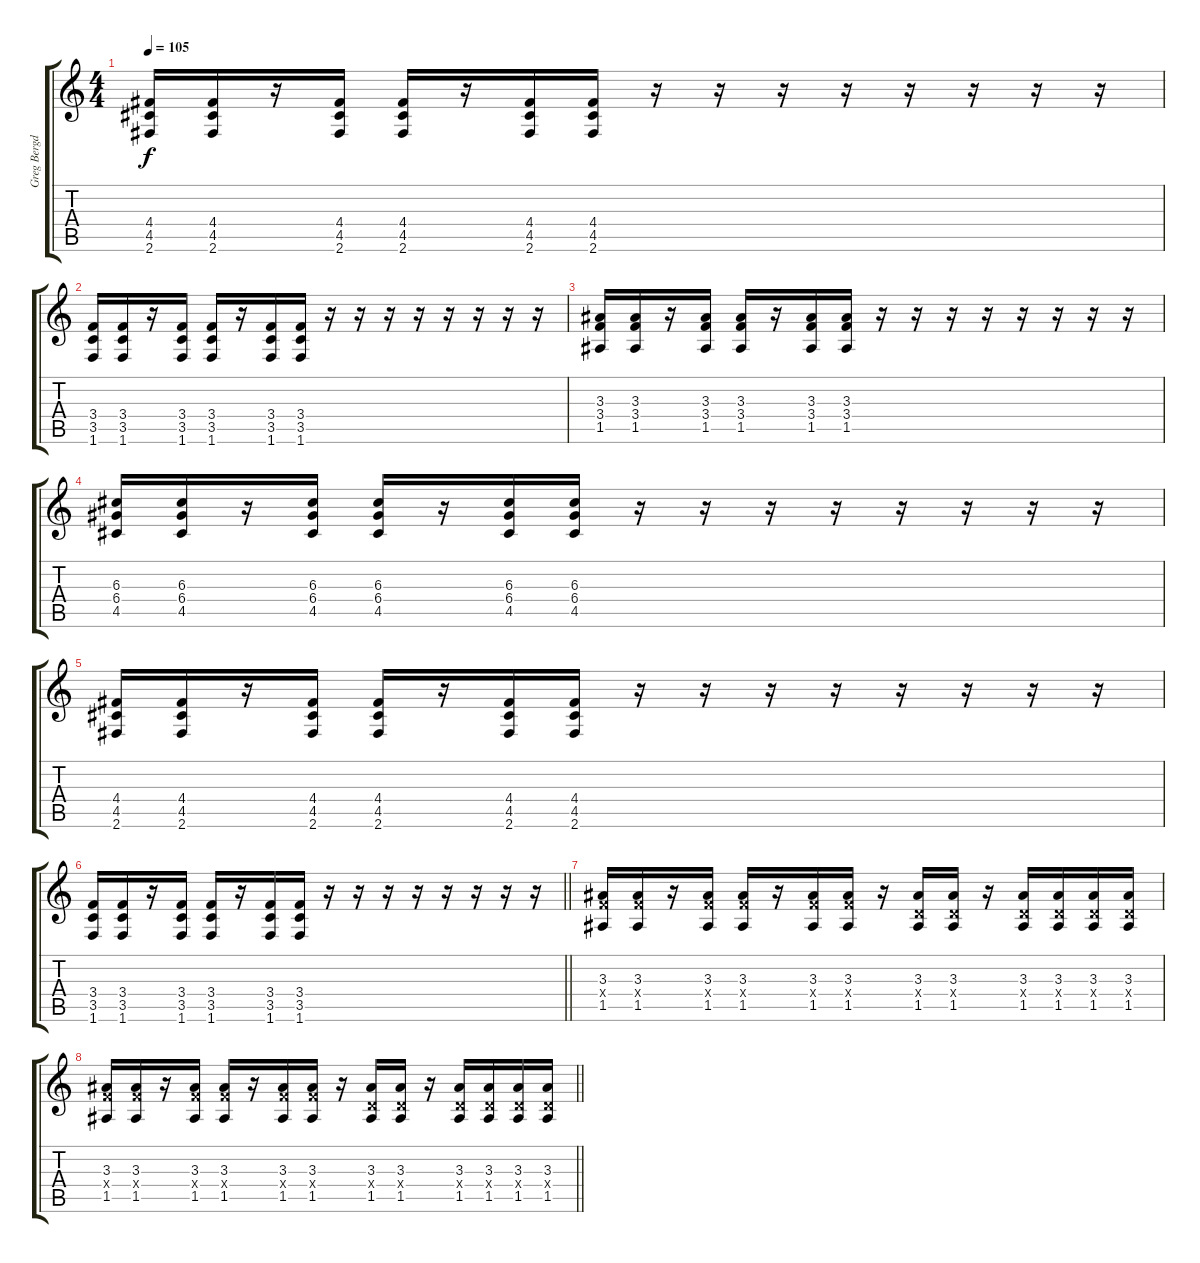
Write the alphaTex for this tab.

\track ("Greg Bergdorf" "Greg Bergd") {instrument distortionguitar}
\staff {score tabs}
\tuning (E4 B3 G3 D3 A2 E2) {hide}
\ts (4 4)
\tempo 105
\clef g2
\ks c
(4.4 4.5 2.6).16{dy f} (4.4 4.5 2.6).16 r.16 (4.4 4.5 2.6).16 (4.4 4.5 2.6).16 r.16 (4.4 4.5 2.6).16 (4.4 4.5 2.6).16 r.16 r.16 r.16 r.16 r.16 r.16 r.16 r.16 |
(3.4 3.5 1.6).16 (3.4 3.5 1.6).16 r.16 (3.4 3.5 1.6).16 (3.4 3.5 1.6).16 r.16 (3.4 3.5 1.6).16 (3.4 3.5 1.6).16 r.16 r.16 r.16 r.16 r.16 r.16 r.16 r.16 |
(3.3 3.4 1.5).16 (3.3 3.4 1.5).16 r.16 (3.3 3.4 1.5).16 (3.3 3.4 1.5).16 r.16 (3.3 3.4 1.5).16 (3.3 3.4 1.5).16 r.16 r.16 r.16 r.16 r.16 r.16 r.16 r.16 |
(6.3 6.4 4.5).16 (6.3 6.4 4.5).16 r.16 (6.3 6.4 4.5).16 (6.3 6.4 4.5).16 r.16 (6.3 6.4 4.5).16 (6.3 6.4 4.5).16 r.16 r.16 r.16 r.16 r.16 r.16 r.16 r.16 |
(4.4 4.5 2.6).16 (4.4 4.5 2.6).16 r.16 (4.4 4.5 2.6).16 (4.4 4.5 2.6).16 r.16 (4.4 4.5 2.6).16 (4.4 4.5 2.6).16 r.16 r.16 r.16 r.16 r.16 r.16 r.16 r.16 |
\barLineRight lightlight
(3.4 3.5 1.6).16 (3.4 3.5 1.6).16 r.16 (3.4 3.5 1.6).16 (3.4 3.5 1.6).16 r.16 (3.4 3.5 1.6).16 (3.4 3.5 1.6).16 r.16 r.16 r.16 r.16 r.16 r.16 r.16 r.16 |
\section ("" "")
(3.3 3.4{x} 1.5).16 (3.3 3.4{x} 1.5).16 r.16 (3.3 3.4{x} 1.5).16 (3.3 3.4{x} 1.5).16 r.16 (3.3 3.4{x} 1.5).16 (3.3 3.4{x} 1.5).16 r.16 (3.3 0.4{x} 1.5).16 (3.3 0.4{x} 1.5).16 r.16 (3.3 0.4{x} 1.5).16 (3.3 0.4{x} 1.5).16 (3.3 0.4{x} 1.5).16 (3.3 0.4{x} 1.5).16 |
\barLineRight lightlight
(3.3 3.4{x} 1.5).16 (3.3 3.4{x} 1.5).16 r.16 (3.3 3.4{x} 1.5).16 (3.3 3.4{x} 1.5).16 r.16 (3.3 3.4{x} 1.5).16 (3.3 3.4{x} 1.5).16 r.16 (3.3 0.4{x} 1.5).16 (3.3 0.4{x} 1.5).16 r.16 (3.3 0.4{x} 1.5).16 (3.3 0.4{x} 1.5).16 (3.3 0.4{x} 1.5).16 (3.3 0.4{x} 1.5).16
